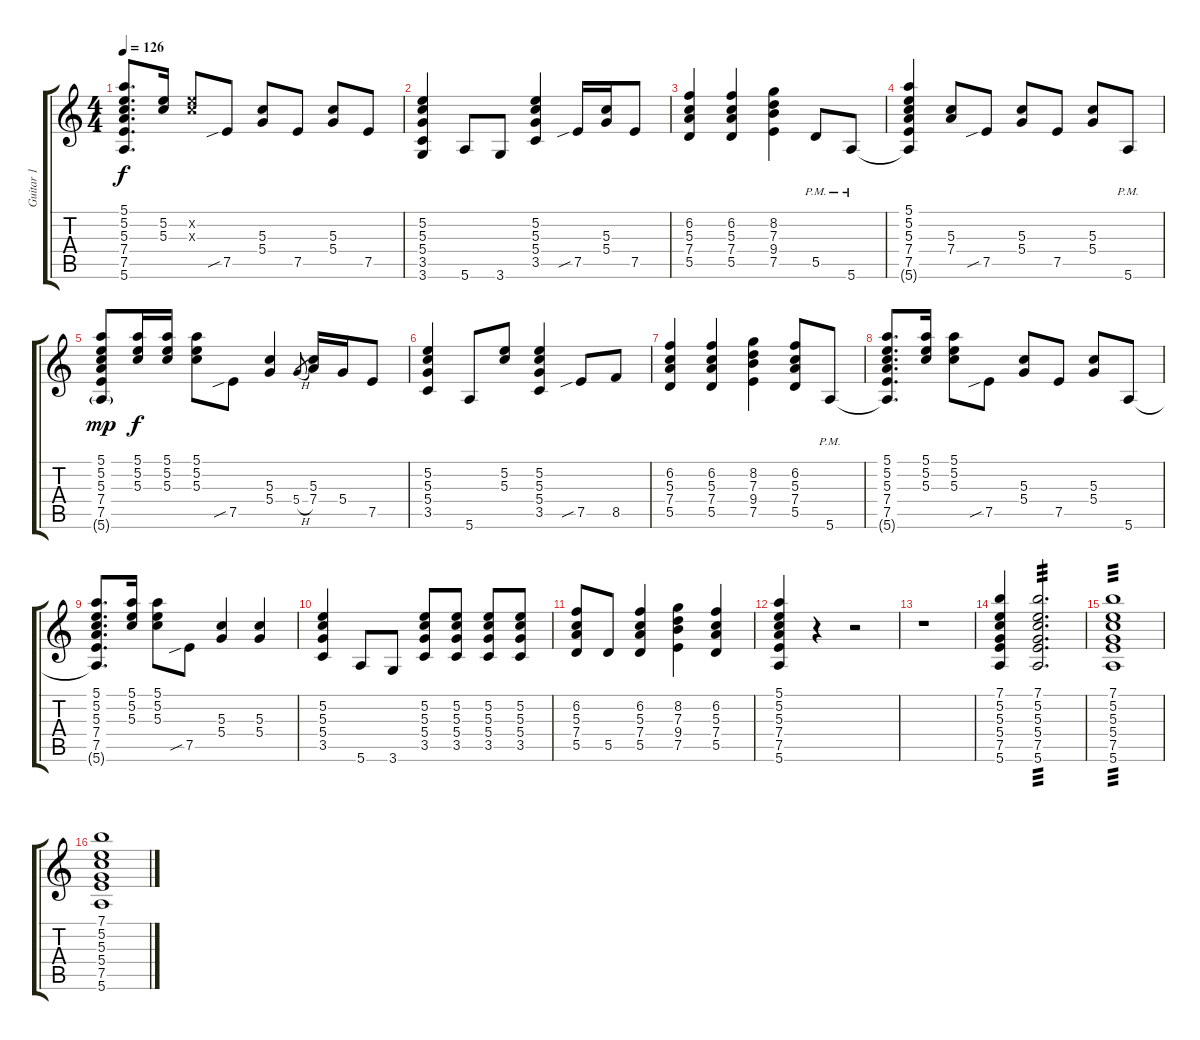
\track ("Guitar 1" "Guitar 1") {instrument distortionguitar}
\staff {score tabs}
\tuning (E4 B3 G3 D3 A2 E2) {hide}
\ts (4 4)
\tempo 126
\clef g2
\ks c
(5.1 5.2 5.3 7.4 7.5 5.6{t}).8{d dy f} (5.2 5.3).16 (5.2{x} 5.3{x}).8 7.5{sib}.8 (5.3 5.4).8 7.5.8 (5.3 5.4).8 7.5.8 |
(5.2 5.3 5.4 3.5 3.6).4 5.6.8 3.6.8 (5.2 5.3 5.4 3.5).4 7.5{sib}.16 (5.3 5.4).16 7.5.8 |
(6.2 5.3 7.4 5.5).4 (6.2 5.3 7.4 5.5).4 (8.2 7.3 9.4 7.5).4 5.5{pm}.8 5.6{pm}.8 |
(5.1 5.2 5.3 7.4 7.5 5.6{t}).4 (5.3 7.4).8 7.5{sib}.8 (5.3 5.4).8 7.5.8 (5.3 5.4).8 5.6{pm}.8 |
(5.1 5.2 5.3 7.4 7.5 5.6{g}).8{dy mp} (5.1 5.2 5.3).16{dy f} (5.1 5.2 5.3).16 (5.1 5.2 5.3).8 7.5{sib}.8 (5.3 5.4).4 5.4{h}.8{gr} (5.3 7.4).16 5.4.16 7.5.8 |
(5.2 5.3 5.4 3.5).4 5.6.8 (5.2 5.3).8 (5.2 5.3 5.4 3.5).4 7.5{sib}.8 8.5.8 |
(6.2 5.3 7.4 5.5).4 (6.2 5.3 7.4 5.5).4 (8.2 7.3 9.4 7.5).4 (6.2 5.3 7.4 5.5).8 5.6{pm}.8 |
(5.1 5.2 5.3 7.4 7.5 5.6{t}).8{d} (5.1 5.2 5.3).16 (5.1 5.2 5.3).8 7.5{sib}.8 (5.3 5.4).8 7.5.8 (5.3 5.4).8 5.6.8 |
(5.1 5.2 5.3 7.4 7.5 5.6{t}).8{d} (5.1 5.2 5.3).16 (5.1 5.2 5.3).8 7.5{sib}.8 (5.3 5.4).4 (5.3 5.4).4 |
(5.2 5.3 5.4 3.5).4 5.6.8 3.6.8 (5.2 5.3 5.4 3.5).8 (5.2 5.3 5.4 3.5).8 (5.2 5.3 5.4 3.5).8 (5.2 5.3 5.4 3.5).8 |
(6.2 5.3 7.4 5.5).8 5.5.8 (6.2 5.3 7.4 5.5).4 (8.2 7.3 9.4 7.5).4 (6.2 5.3 7.4 5.5).4 |
(5.1 5.2 5.3 7.4 7.5 5.6).4 r.4 r.2 |
r.1 |
(7.1 5.2 5.3 5.4 7.5 5.6).4 (7.1 5.2 5.3 5.4 7.5 5.6).2{d tp 3} |
(7.1 5.2 5.3 5.4 7.5 5.6).1{tp 3} |
(7.1 5.2 5.3 5.4 7.5 5.6).1
